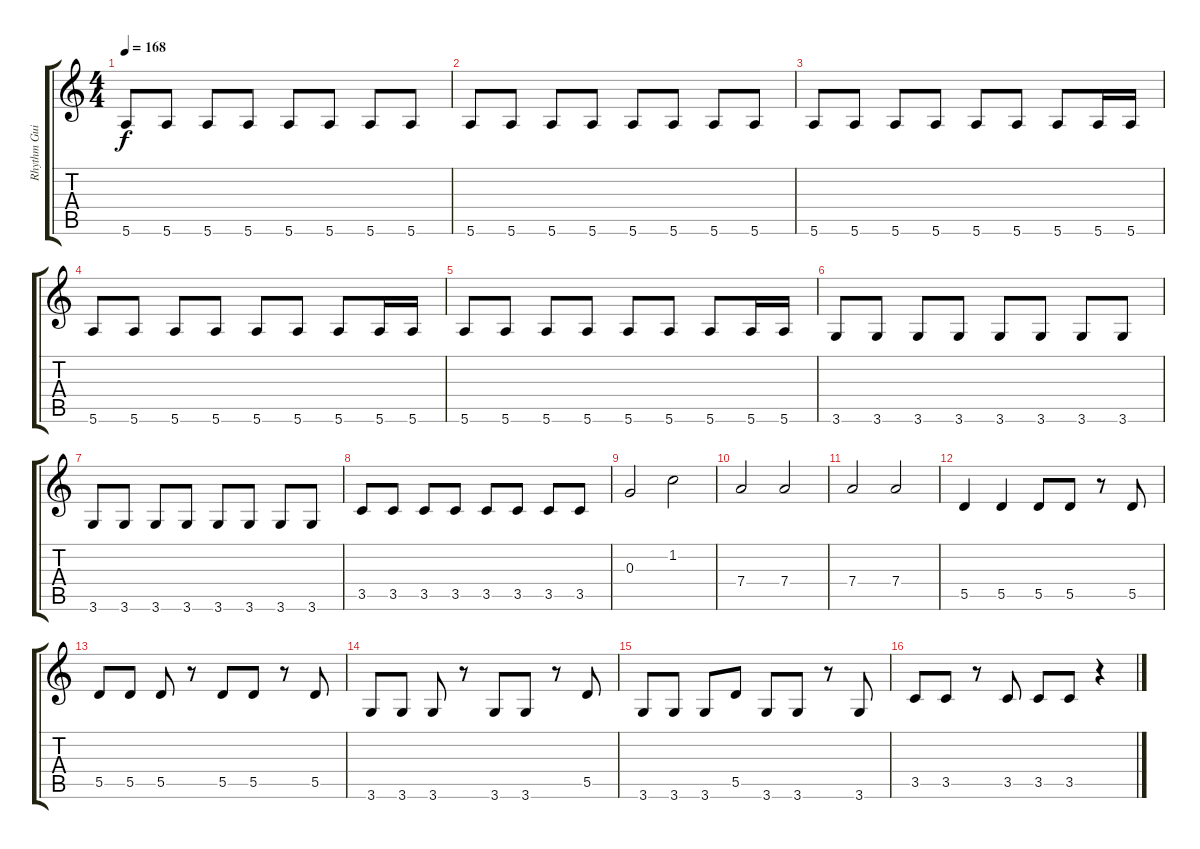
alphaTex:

\track ("Rhythm Guitar" "Rhythm Gui") {instrument overdrivenguitar}
\staff {score tabs}
\tuning (E4 B3 G3 D3 A2 E2) {hide}
\ts (4 4)
\tempo 168
\clef g2
\ks c
5.6.8{dy f} 5.6.8 5.6.8 5.6.8 5.6.8 5.6.8 5.6.8 5.6.8 |
5.6.8 5.6.8 5.6.8 5.6.8 5.6.8 5.6.8 5.6.8 5.6.8 |
5.6.8 5.6.8 5.6.8 5.6.8 5.6.8 5.6.8 5.6.8 5.6.16 5.6.16 |
5.6.8 5.6.8 5.6.8 5.6.8 5.6.8 5.6.8 5.6.8 5.6.16 5.6.16 |
5.6.8 5.6.8 5.6.8 5.6.8 5.6.8 5.6.8 5.6.8 5.6.16 5.6.16 |
3.6.8 3.6.8 3.6.8 3.6.8 3.6.8 3.6.8 3.6.8 3.6.8 |
3.6.8 3.6.8 3.6.8 3.6.8 3.6.8 3.6.8 3.6.8 3.6.8 |
3.5.8 3.5.8 3.5.8 3.5.8 3.5.8 3.5.8 3.5.8 3.5.8 |
0.3.2 1.2.2 |
7.4.2 7.4.2 |
7.4.2 7.4.2 |
5.5.4 5.5.4 5.5.8 5.5.8 r.8 5.5.8 |
5.5.8 5.5.8 5.5.8 r.8 5.5.8 5.5.8 r.8 5.5.8 |
3.6.8 3.6.8 3.6.8 r.8 3.6.8 3.6.8 r.8 5.5.8 |
3.6.8 3.6.8 3.6.8 5.5.8 3.6.8 3.6.8 r.8 3.6.8 |
3.5.8 3.5.8 r.8 3.5.8 3.5.8 3.5.8 r.4
